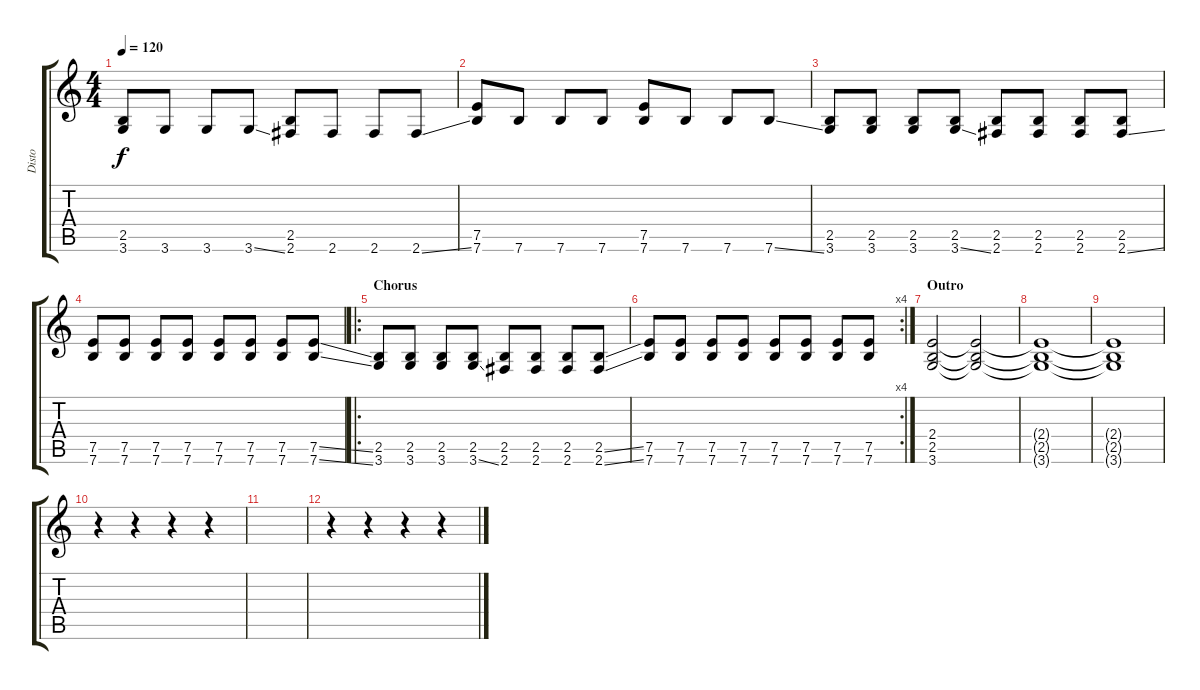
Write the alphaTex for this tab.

\track ("Disto" "Disto") {instrument distortionguitar}
\staff {score tabs}
\tuning (E4 B3 G3 D3 A2 E2) {hide}
\ts (4 4)
\tempo 120
\clef g2
\ks c
(2.5 3.6).8{dy f} 3.6.8 3.6.8 3.6{ss}.8 (2.5 2.6).8 2.6.8 2.6.8 2.6{ss}.8 |
(7.5 7.6).8 7.6.8 7.6.8 7.6.8 (7.5 7.6).8 7.6.8 7.6.8 7.6{ss}.8 |
(2.5 3.6).8 (2.5 3.6).8 (2.5 3.6).8 (2.5 3.6{ss}).8 (2.5 2.6).8 (2.5 2.6).8 (2.5 2.6).8 (2.5 2.6{ss}).8 |
(7.5 7.6).8 (7.5 7.6).8 (7.5 7.6).8 (7.5 7.6).8 (7.5 7.6).8 (7.5 7.6).8 (7.5 7.6).8 (7.5{ss} 7.6{ss}).8 |
\ro
\section ("" "Chorus")
(2.5 3.6).8 (2.5 3.6).8 (2.5 3.6).8 (2.5 3.6{ss}).8 (2.5 2.6).8 (2.5 2.6).8 (2.5 2.6).8 (2.5{ss} 2.6{ss}).8 |
\rc 4
(7.5 7.6).8 (7.5 7.6).8 (7.5 7.6).8 (7.5 7.6).8 (7.5 7.6).8 (7.5 7.6).8 (7.5 7.6).8 (7.5 7.6).8 |
\section ("" "Outro")
(2.4 2.5 3.6).2 (2.4{t} 2.5{t} 3.6{t}).2 |
(2.4{t} 2.5{t} 3.6{t}).1{volume 0} |
(2.4{t} 2.5{t} 3.6{t}).1 |
r.4 r.4 r.4 r.4 |
|
r.4 r.4 r.4 r.4
